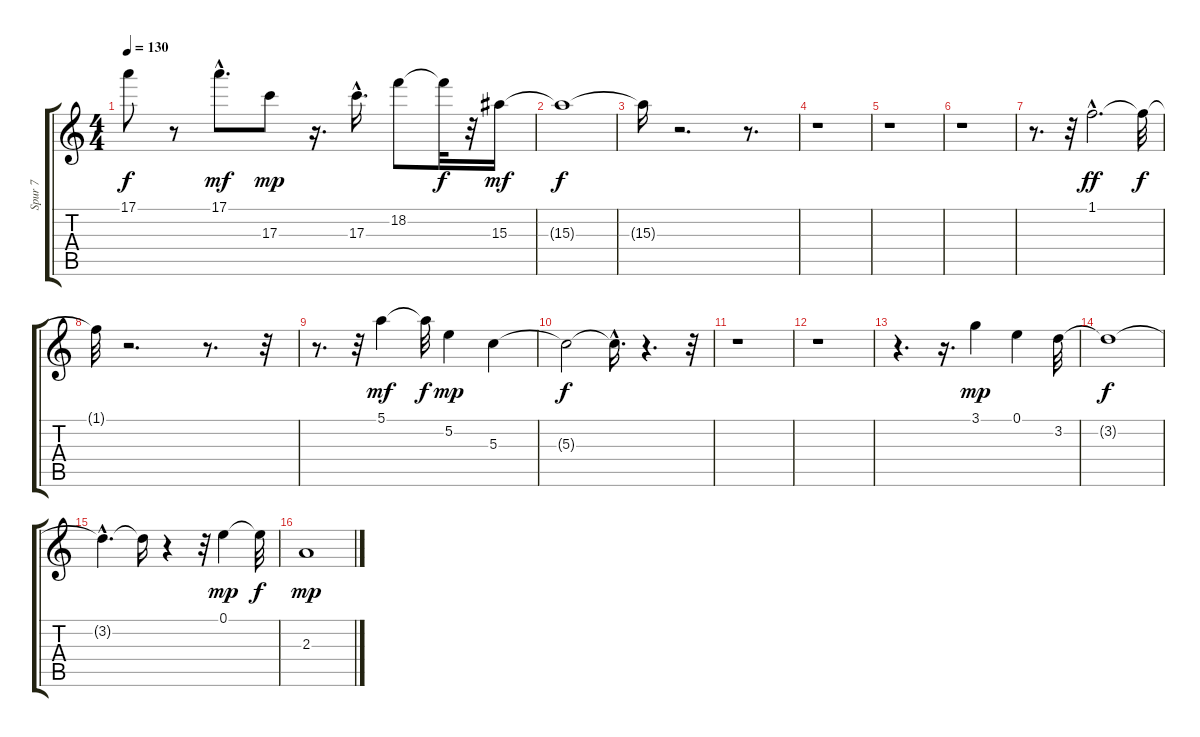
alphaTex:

\track ("Spur 7" "Spur 7") {instrument acousticguitarsteel}
\staff {score tabs}
\tuning (E4 B3 G3 D3 A2 E2) {hide}
\ts (4 4)
\tempo 130
\clef g2
\ks c
17.1{t}.8{dy f} r.8 17.1{hac}.8{d dy mf} 17.3.8{dy mp} r.16{d} 17.3{hac}.16{d} 18.2.8 18.2{t}.32{dy f} r.32 15.3.16{dy mf} |
15.3{t}.1{dy f} |
15.3{t}.16 r.2{d} r.8{d} |
r.1 |
r.1 |
r.1 |
r.8{d} r.32 1.1{hac}.2{d dy ff} 1.1{t}.32{dy f} |
1.1{t}.32 r.2{d} r.8{d} r.32 |
r.8{d} r.32 5.1.4{dy mf} 5.1{t}.32{dy f} 5.2.4{dy mp} 5.3.4 |
5.3{t}.2{dy f} 5.3{hac t}.16{d} r.4{d} r.32 |
r.1 |
r.1 |
r.4{d} r.16{d} 3.1.4{dy mp} 0.1.4 3.2.32 |
3.2{t}.1{dy f} |
3.2{hac t}.4{d} 3.2{t}.16 r.4 r.32 0.1.4{dy mp} 0.1{t}.32{dy f} |
2.3.1{dy mp}
